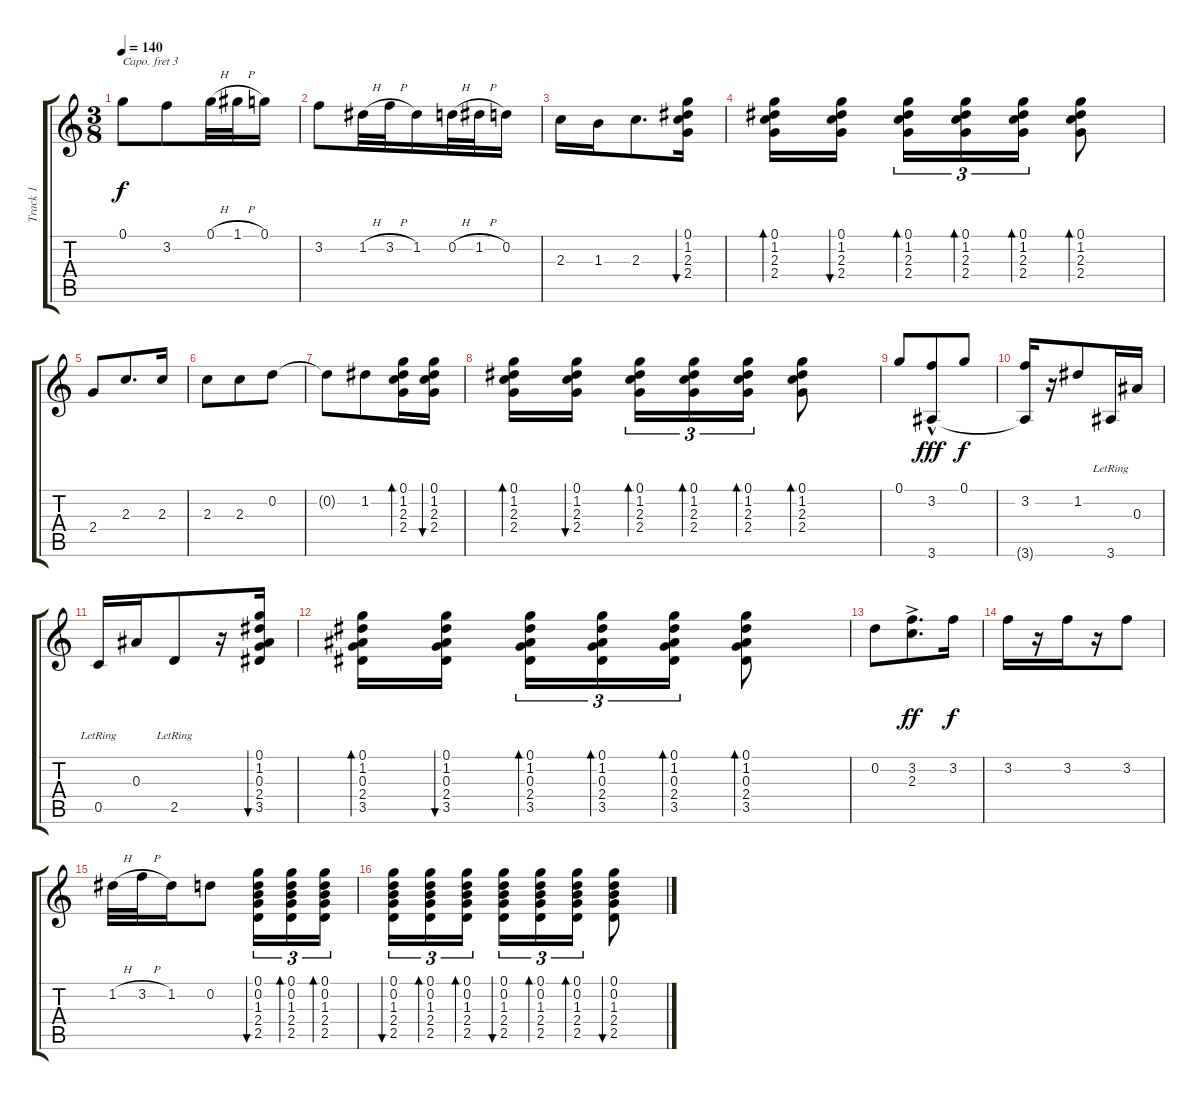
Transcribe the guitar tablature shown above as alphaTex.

\track ("Track 1" "Track 1") {instrument acousticguitarnylon}
\staff {score tabs}
\capo 3
\tuning (E4 B3 G3 D3 A2 E2) {hide}
\ts (3 8)
\tempo 140
\clef g2
\ks c
0.1.8{dy f} 3.2.8 0.1{h}.32 1.1{h}.32 0.1.16 |
3.2.8 1.2{h}.32 3.2{h}.32 1.2.16 0.2{h}.32 1.2{h}.32 0.2.16 |
2.3.16 1.3.16 2.3.8{d} (0.1 1.2 2.3 2.4).16{bu 30} |
(0.1 1.2 2.3 2.4).16{bd 30} (0.1 1.2 2.3 2.4).16{bu 30} (0.1 1.2 2.3 2.4).16{tu (3 2) bd 30} (0.1 1.2 2.3 2.4).16{tu (3 2) bd 30} (0.1 1.2 2.3 2.4).16{tu (3 2) bd 30} (0.1 1.2 2.3 2.4).8{bd 30} |
2.4.8 2.3.8{d} 2.3.16 |
2.3.8 2.3.8 0.2.8 |
0.2{t}.8 1.2.8 (0.1 1.2 2.3 2.4).16{bd 30} (0.1 1.2 2.3 2.4).16{bu 30} |
(0.1 1.2 2.3 2.4).16{bd 30} (0.1 1.2 2.3 2.4).16{bu 30} (0.1 1.2 2.3 2.4).16{tu (3 2) bd 30} (0.1 1.2 2.3 2.4).16{tu (3 2) bd 30} (0.1 1.2 2.3 2.4).16{tu (3 2) bd 30} (0.1 1.2 2.3 2.4).8{bd 30} |
0.1.8 (3.2 3.6{hac}).8{dy fff} 0.1.8{dy f} |
(3.2 3.6{t}).16 r.16 1.2.8 3.6{lr}.16 0.3.16 |
0.5{lr}.16 0.3.16 2.5{lr}.8 r.16 (0.1 1.2 0.3 2.4 3.5).16{bu 30} |
(0.1 1.2 0.3 2.4 3.5).16{bd 30} (0.1 1.2 0.3 2.4 3.5).16{bu 30} (0.1 1.2 0.3 2.4 3.5).16{tu (3 2) bd 30} (0.1 1.2 0.3 2.4 3.5).16{tu (3 2) bd 30} (0.1 1.2 0.3 2.4 3.5).16{tu (3 2) bd 30} (0.1 1.2 0.3 2.4 3.5).8{bd 30} |
0.2.8 (3.2 2.3{ac}).8{d dy ff} 3.2.16{dy f} |
3.2.16 r.16 3.2.16 r.16 3.2.8 |
1.2{h}.32 3.2{h}.32 1.2.16 0.2.8 (0.1 0.2 1.3 2.4 2.5).16{tu (3 2) bu 30} (0.1 0.2 1.3 2.4 2.5).16{tu (3 2) bd 30} (0.1 0.2 1.3 2.4 2.5).16{tu (3 2) bd 30} |
(0.1 0.2 1.3 2.4 2.5).16{tu (3 2) bu 30} (0.1 0.2 1.3 2.4 2.5).16{tu (3 2) bd 30} (0.1 0.2 1.3 2.4 2.5).16{tu (3 2) bd 30} (0.1 0.2 1.3 2.4 2.5).16{tu (3 2) bu 30} (0.1 0.2 1.3 2.4 2.5).16{tu (3 2) bd 30} (0.1 0.2 1.3 2.4 2.5).16{tu (3 2) bd 30} (0.1 0.2 1.3 2.4 2.5).8{bu 30}
